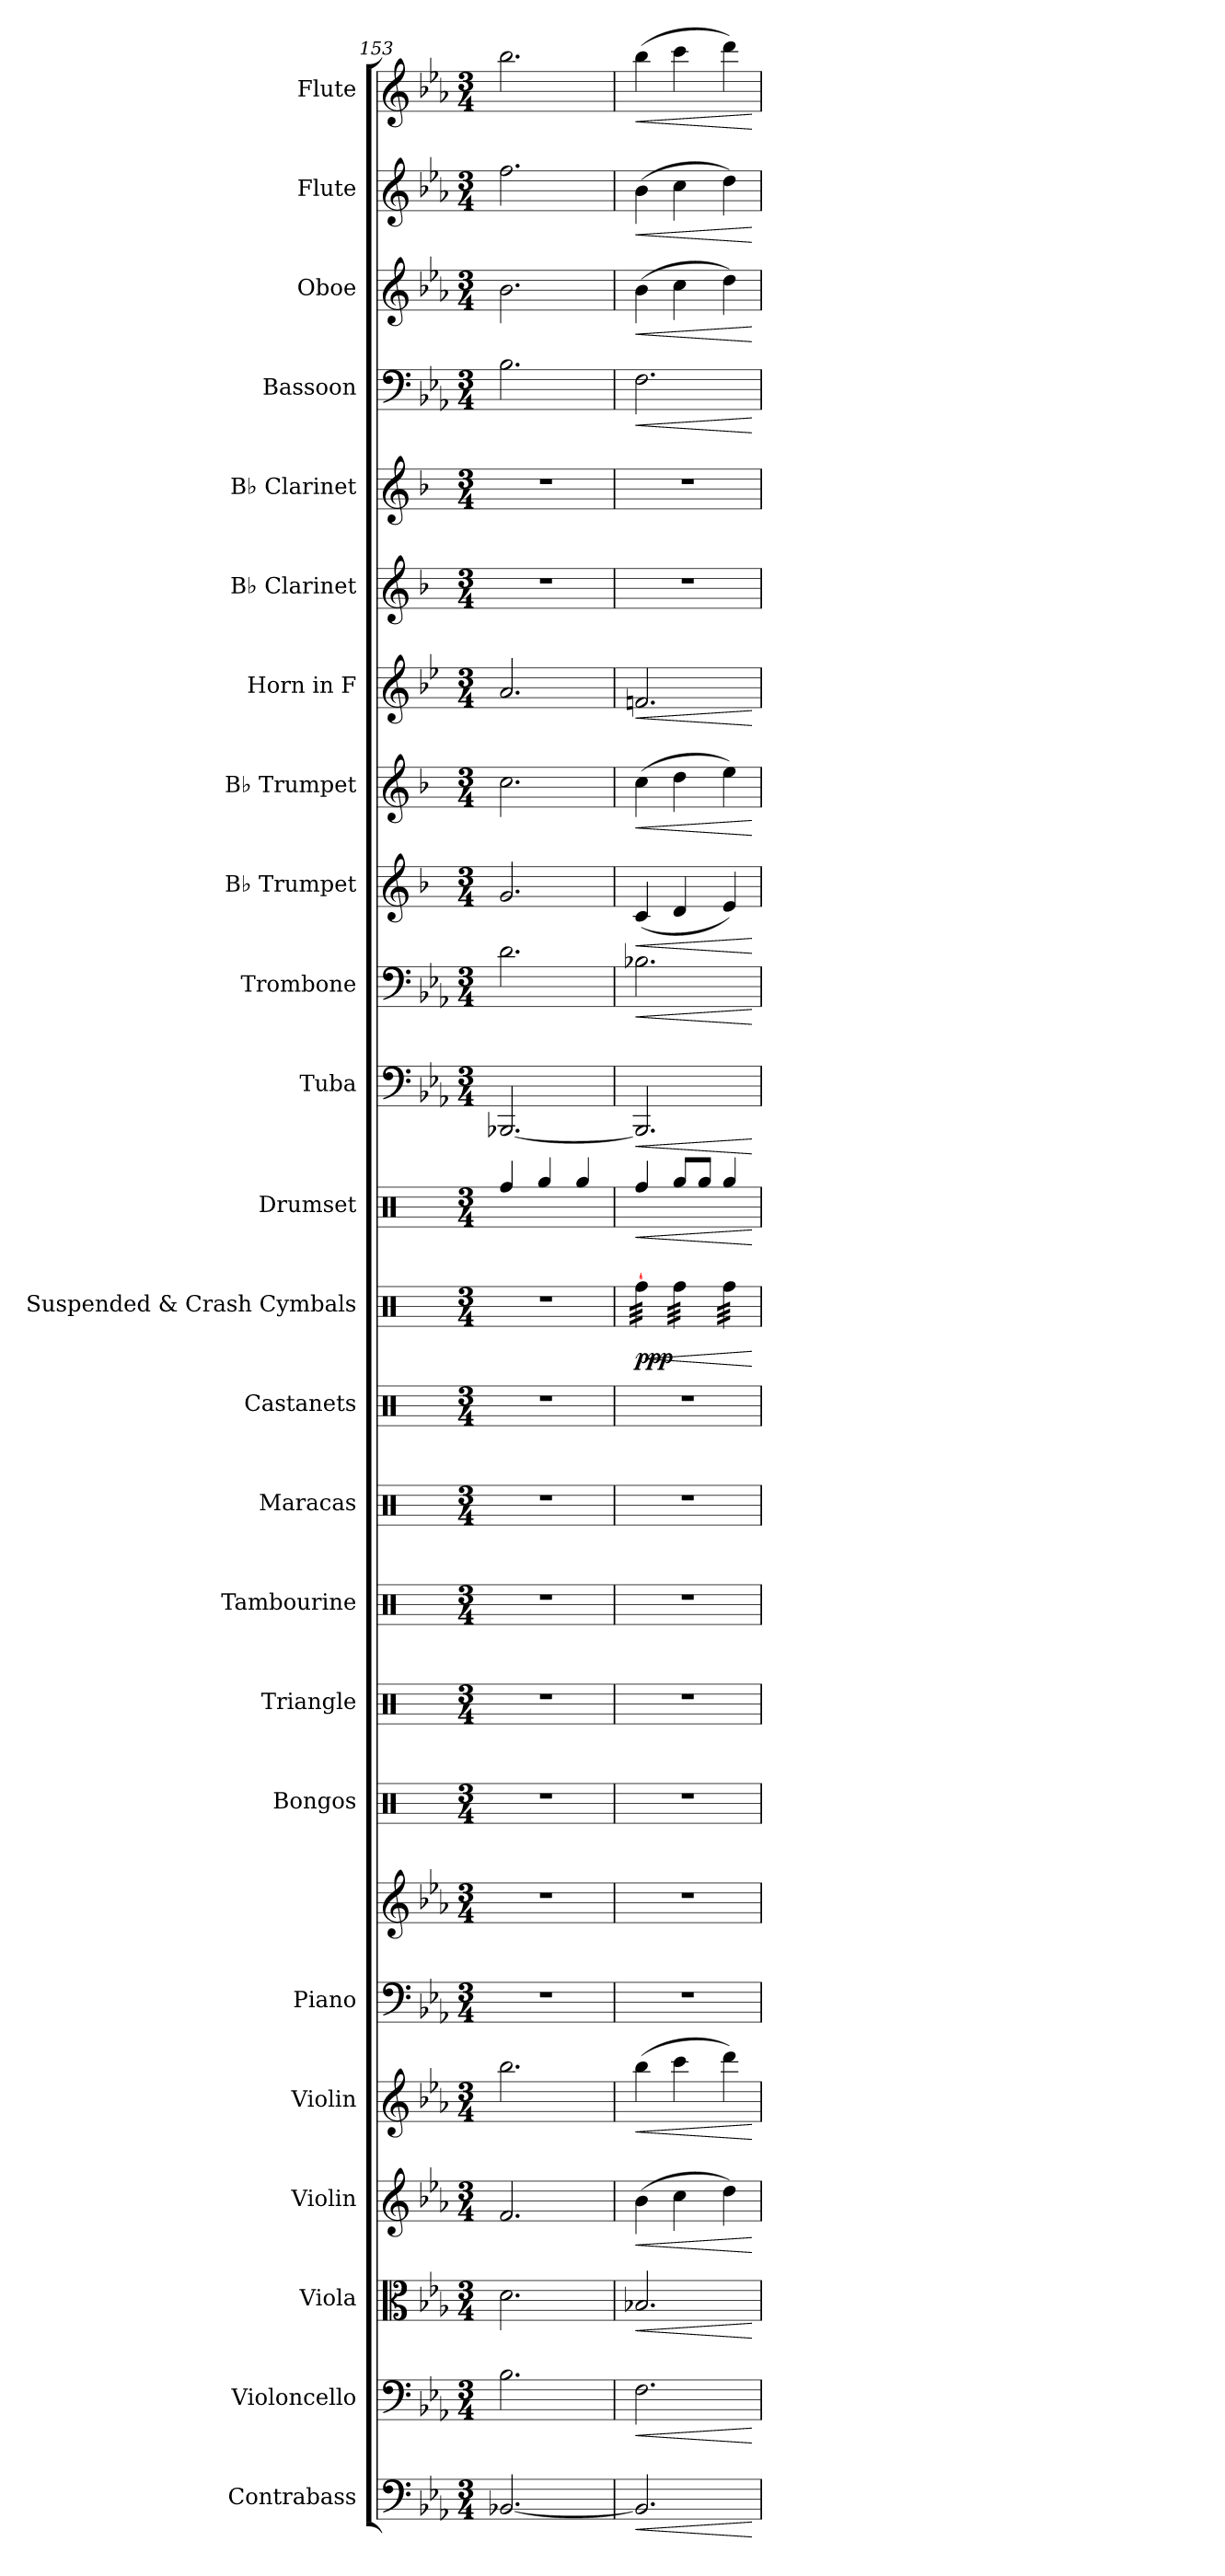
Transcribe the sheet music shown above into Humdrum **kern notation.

**kern	**dynam	**kern	**dynam	**kern	**dynam	**kern	**dynam	**kern	**dynam	**kern	**kern	**kern	**kern	**kern	**kern	**kern	**kern	**dynam	**kern	**dynam	**kern	**dynam	**kern	**dynam	**kern	**dynam	**kern	**dynam	**kern	**dynam	**kern	**kern	**kern	**dynam	**kern	**dynam	**kern	**dynam	**kern	**dynam
*part24	*part24	*part23	*part23	*part22	*part22	*part21	*part21	*part20	*part20	*part19	*part19	*part18	*part17	*part16	*part15	*part14	*part13	*part13	*part12	*part12	*part11	*part11	*part10	*part10	*part9	*part9	*part8	*part8	*part7	*part7	*part6	*part5	*part4	*part4	*part3	*part3	*part2	*part2	*part1	*part1
*staff25	*staff25	*staff24	*staff24	*staff23	*staff23	*staff22	*staff22	*staff21	*staff21	*staff20	*staff19	*staff18	*staff17	*staff16	*staff15	*staff14	*staff13	*staff13	*staff12	*staff12	*staff11	*staff11	*staff10	*staff10	*staff9	*staff9	*staff8	*staff8	*staff7	*staff7	*staff6	*staff5	*staff4	*staff4	*staff3	*staff3	*staff2	*staff2	*staff1	*staff1
*I"Contrabass	*	*I"Violoncello	*	*I"Viola	*	*I"Violin	*	*I"Violin	*	*I"Piano	*	*I"Bongos	*I"Triangle	*I"Tambourine	*I"Maracas	*I"Castanets	*I"Suspended &amp; Crash Cymbals	*	*I"Drumset	*	*I"Tuba	*	*I"Trombone	*	*I"B♭ Trumpet	*	*I"B♭ Trumpet	*	*I"Horn in F	*	*I"B♭ Clarinet	*I"B♭ Clarinet	*I"Bassoon	*	*I"Oboe	*	*I"Flute	*	*I"Flute	*
*I'Cb.	*	*I'Vc.	*	*I'Vla.	*	*I'Vln.	*	*I'Vln.	*	*I'Pno.	*	*I'Bon.	*I'Trgl.	*I'Tamb.	*I'Mrcs.	*I'Cst.	*I'Cym.	*	*I'D. Set	*	*I'Tba.	*	*I'Tbn.	*	*I'B♭ Tpt.	*	*I'B♭ Tpt.	*	*	*	*I'B♭ Cl.	*I'B♭ Cl.	*I'Bsn.	*	*I'Ob.	*	*I'Fl.	*	*I'Fl.	*
*clefF4	*	*clefF4	*	*clefC3	*	*clefG2	*	*clefG2	*	*clefF4	*clefG2	*clefX	*clefX	*clefX	*clefX	*clefX	*clefX	*	*clefX	*	*clefF4	*	*clefF4	*	*clefG2	*	*clefG2	*	*clefG2	*	*clefG2	*clefG2	*clefF4	*	*clefG2	*	*clefG2	*	*clefG2	*
*ITrd7c12	*	*	*	*	*	*	*	*	*	*	*	*	*	*	*	*	*	*	*	*	*	*	*	*	*ITrd1c2	*	*ITrd1c2	*	*ITrd4c7	*	*ITrd1c2	*ITrd1c2	*	*	*	*	*	*	*	*
*k[b-e-a-]	*	*k[b-e-a-]	*	*k[b-e-a-]	*	*k[b-e-a-]	*	*k[b-e-a-]	*	*k[b-e-a-]	*k[b-e-a-]	*k[]	*k[]	*k[]	*k[]	*k[]	*k[]	*	*k[]	*	*k[b-e-a-]	*	*k[b-e-a-]	*	*k[b-e-a-]	*	*k[b-e-a-]	*	*k[b-e-a-]	*	*k[b-e-a-]	*k[b-e-a-]	*k[b-e-a-]	*	*k[b-e-a-]	*	*k[b-e-a-]	*	*k[b-e-a-]	*
*M3/4	*	*M3/4	*	*M3/4	*	*M3/4	*	*M3/4	*	*M3/4	*M3/4	*M3/4	*M3/4	*M3/4	*M3/4	*M3/4	*M3/4	*	*M3/4	*	*M3/4	*	*M3/4	*	*M3/4	*	*M3/4	*	*M3/4	*	*M3/4	*M3/4	*M3/4	*	*M3/4	*	*M3/4	*	*M3/4	*
=153	=153	=153	=153	=153	=153	=153	=153	=153	=153	=153	=153	=153	=153	=153	=153	=153	=153	=153	=153	=153	=153	=153	=153	=153	=153	=153	=153	=153	=153	=153	=153	=153	=153	=153	=153	=153	=153	=153	=153	=153
[2.BBB-X/	.	2.B-\	.	2.d\	.	2.f/	.	2.bb-\	.	2.r	2.r	2.r	2.r	2.r	2.r	2.r	2.r	.	4Rff/	.	[2.BBB-X/	.	2.d\	.	2.f/	.	2.b-\	.	2.d/	.	2.r	2.r	2.B-\	.	2.b-\	.	2.ff\	.	2.bb-\	.
.	.	.	.	.	.	.	.	.	.	.	.	.	.	.	.	.	.	.	4Rgg/	.	.	.	.	.	.	.	.	.	.	.	.	.	.	.	.	.	.	.	.	.
.	.	.	.	.	.	.	.	.	.	.	.	.	.	.	.	.	.	.	4Rgg/	.	.	.	.	.	.	.	.	.	.	.	.	.	.	.	.	.	.	.	.	.
!!LO:PB:g=z
=154	=154	=154	=154	=154	=154	=154	=154	=154	=154	=154	=154	=154	=154	=154	=154	=154	=154	=154	=154	=154	=154	=154	=154	=154	=154	=154	=154	=154	=154	=154	=154	=154	=154	=154	=154	=154	=154	=154	=154	=154
!	!LO:HP:b	!	!LO:HP:b	!	!LO:HP:b	!	!LO:HP:b	!	!LO:HP:b	!	!	!	!	!	!	!	!	!LO:DY:b	!	!LO:HP:b	!	!LO:HP:b	!	!LO:HP:b	!	!LO:HP:b	!	!LO:HP:b	!	!LO:HP:b	!	!	!	!LO:HP:b	!	!LO:HP:b	!	!LO:HP:b	!	!LO:HP:b
*	*	*	*	*	*	*	*	*	*	*	*	*	*	*	*	*	*tremolo	*	*	*	*	*	*	*	*	*	*	*	*	*	*	*	*	*	*	*	*	*	*	*
2.BBB-/]	<	2.F\	<	2.B-X/	<	(4b-\	<	(4bb-\	<	2.r	2.r	2.r	2.r	2.r	2.r	2.r	[32Rff\LLL	ppp	4Rff/	<	2.BBB-/]	<	2.B-X\	<	(4B-/	<	(4b-\	<	2.B-X/	<	2.r	2.r	2.F\	<	(4b-\	<	(4b-\	<	(4bb-\	<
.	.	.	.	.	.	.	.	.	.	.	.	.	.	.	.	.	32Rff\	.	.	.	.	.	.	.	.	.	.	.	.	.	.	.	.	.	.	.	.	.	.	.
!	!	!	!	!	!	!	!	!	!	!	!	!	!	!	!	!	!	!LO:HP:b	!	!	!	!	!	!	!	!	!	!	!	!	!	!	!	!	!	!	!	!	!	!
.	.	.	.	.	.	.	.	.	.	.	.	.	.	.	.	.	32Rff\	<	.	.	.	.	.	.	.	.	.	.	.	.	.	.	.	.	.	.	.	.	.	.
.	.	.	.	.	.	.	.	.	.	.	.	.	.	.	.	.	32Rff\	.	.	.	.	.	.	.	.	.	.	.	.	.	.	.	.	.	.	.	.	.	.	.
.	.	.	.	.	.	.	.	.	.	.	.	.	.	.	.	.	32Rff\	.	.	.	.	.	.	.	.	.	.	.	.	.	.	.	.	.	.	.	.	.	.	.
.	.	.	.	.	.	.	.	.	.	.	.	.	.	.	.	.	32Rff\	.	.	.	.	.	.	.	.	.	.	.	.	.	.	.	.	.	.	.	.	.	.	.
.	.	.	.	.	.	.	.	.	.	.	.	.	.	.	.	.	32Rff\	.	.	.	.	.	.	.	.	.	.	.	.	.	.	.	.	.	.	.	.	.	.	.
.	.	.	.	.	.	.	.	.	.	.	.	.	.	.	.	.	32Rff\JJJ	.	.	.	.	.	.	.	.	.	.	.	.	.	.	.	.	.	.	.	.	.	.	.
.	.	.	.	.	.	4cc\	.	4ccc\	.	.	.	.	.	.	.	.	32Rff\LLL	.	8Rgg/L	.	.	.	.	.	4c/	.	4cc\	.	.	.	.	.	.	.	4cc\	.	4cc\	.	4ccc\	.
.	.	.	.	.	.	.	.	.	.	.	.	.	.	.	.	.	32Rff\	.	.	.	.	.	.	.	.	.	.	.	.	.	.	.	.	.	.	.	.	.	.	.
.	.	.	.	.	.	.	.	.	.	.	.	.	.	.	.	.	32Rff\	.	.	.	.	.	.	.	.	.	.	.	.	.	.	.	.	.	.	.	.	.	.	.
.	.	.	.	.	.	.	.	.	.	.	.	.	.	.	.	.	32Rff\	.	.	.	.	.	.	.	.	.	.	.	.	.	.	.	.	.	.	.	.	.	.	.
.	.	.	.	.	.	.	.	.	.	.	.	.	.	.	.	.	32Rff\	.	8Rgg/J	.	.	.	.	.	.	.	.	.	.	.	.	.	.	.	.	.	.	.	.	.
.	.	.	.	.	.	.	.	.	.	.	.	.	.	.	.	.	32Rff\	.	.	.	.	.	.	.	.	.	.	.	.	.	.	.	.	.	.	.	.	.	.	.
.	.	.	.	.	.	.	.	.	.	.	.	.	.	.	.	.	32Rff\	.	.	.	.	.	.	.	.	.	.	.	.	.	.	.	.	.	.	.	.	.	.	.
.	.	.	.	.	.	.	.	.	.	.	.	.	.	.	.	.	32Rff\JJJ	.	.	.	.	.	.	.	.	.	.	.	.	.	.	.	.	.	.	.	.	.	.	.
.	.	.	.	.	.	4dd\)	.	4ddd\)	.	.	.	.	.	.	.	.	32Rff\LLL	.	4Rgg/	.	.	.	.	.	4d/)	.	4dd\)	.	.	.	.	.	.	.	4dd\)	.	4dd\)	.	4ddd\)	.
.	.	.	.	.	.	.	.	.	.	.	.	.	.	.	.	.	32Rff\	.	.	.	.	.	.	.	.	.	.	.	.	.	.	.	.	.	.	.	.	.	.	.
.	.	.	.	.	.	.	.	.	.	.	.	.	.	.	.	.	32Rff\	.	.	.	.	.	.	.	.	.	.	.	.	.	.	.	.	.	.	.	.	.	.	.
.	.	.	.	.	.	.	.	.	.	.	.	.	.	.	.	.	32Rff\	.	.	.	.	.	.	.	.	.	.	.	.	.	.	.	.	.	.	.	.	.	.	.
.	.	.	.	.	.	.	.	.	.	.	.	.	.	.	.	.	32Rff\	.	.	.	.	.	.	.	.	.	.	.	.	.	.	.	.	.	.	.	.	.	.	.
.	.	.	.	.	.	.	.	.	.	.	.	.	.	.	.	.	32Rff\	.	.	.	.	.	.	.	.	.	.	.	.	.	.	.	.	.	.	.	.	.	.	.
.	.	.	.	.	.	.	.	.	.	.	.	.	.	.	.	.	32Rff\	.	.	.	.	.	.	.	.	.	.	.	.	.	.	.	.	.	.	.	.	.	.	.
.	.	.	.	.	.	.	.	.	.	.	.	.	.	.	.	.	32Rff\JJJ	.	.	.	.	.	.	.	.	.	.	.	.	.	.	.	.	.	.	.	.	.	.	.
*	*	*	*	*	*	*	*	*	*	*	*	*	*	*	*	*	*Xtremolo	*	*	*	*	*	*	*	*	*	*	*	*	*	*	*	*	*	*	*	*	*	*	*
.	[	.	[	.	[	.	[	.	[	.	.	.	.	.	.	.	.	[	.	[	.	[	.	[	.	[	.	[	.	[	.	.	.	[	.	[	.	[	.	[
=	=	=	=	=	=	=	=	=	=	=	=	=	=	=	=	=	=	=	=	=	=	=	=	=	=	=	=	=	=	=	=	=	=	=	=	=	=	=	=	=
*-	*-	*-	*-	*-	*-	*-	*-	*-	*-	*-	*-	*-	*-	*-	*-	*-	*-	*-	*-	*-	*-	*-	*-	*-	*-	*-	*-	*-	*-	*-	*-	*-	*-	*-	*-	*-	*-	*-	*-	*-
